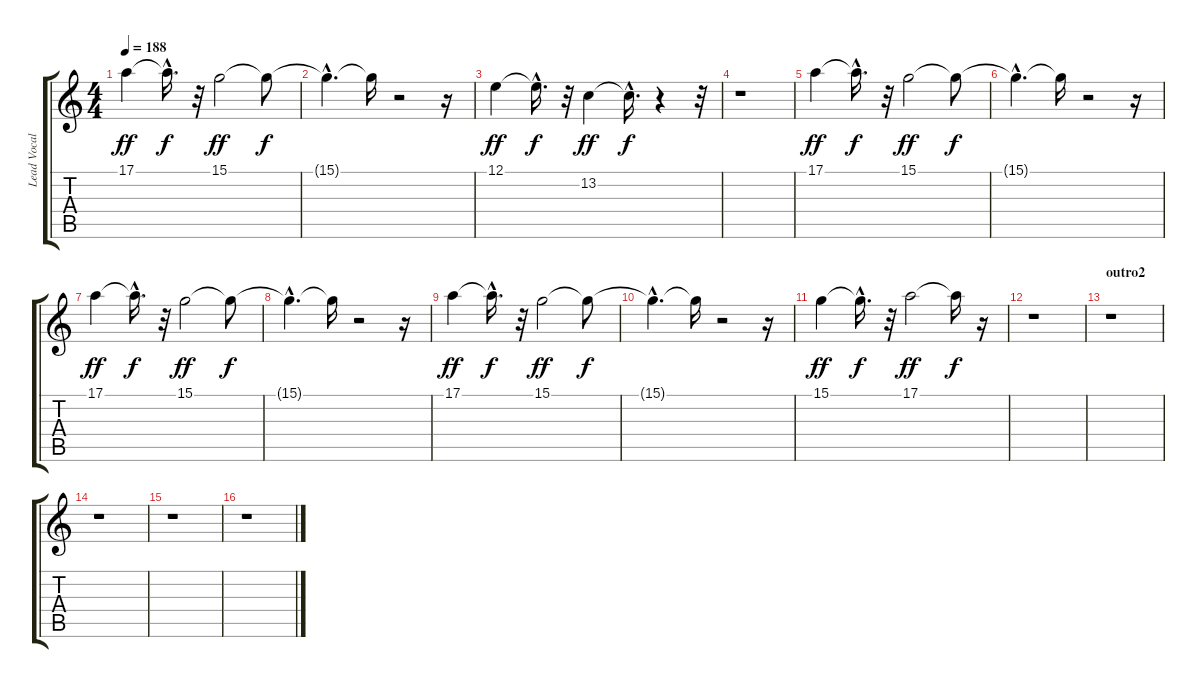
\track ("Lead Vocals (Bruce)" "Lead Vocal") {instrument choiraahs}
\staff {score tabs}
\tuning (E4 B3 G3 D3 A2 E2) {hide}
\ts (4 4)
\tempo 188
\clef g2
\ks c
17.1.4{dy ff} 17.1{hac t}.16{d dy f} r.32 15.1.2{dy ff} 15.1{t}.8{dy f} |
15.1{hac t}.4{d} 15.1{t}.16 r.2 r.16 |
12.1.4{dy ff} 12.1{hac t}.16{d dy f} r.32 13.2.4{dy ff} 13.2{hac t}.16{d dy f} r.4 r.32 |
r.1 |
17.1.4{dy ff} 17.1{hac t}.16{d dy f} r.32 15.1.2{dy ff} 15.1{t}.8{dy f} |
15.1{hac t}.4{d} 15.1{t}.16 r.2 r.16 |
17.1.4{dy ff} 17.1{hac t}.16{d dy f} r.32 15.1.2{dy ff} 15.1{t}.8{dy f} |
15.1{hac t}.4{d} 15.1{t}.16 r.2 r.16 |
17.1.4{dy ff} 17.1{hac t}.16{d dy f} r.32 15.1.2{dy ff} 15.1{t}.8{dy f} |
15.1{hac t}.4{d} 15.1{t}.16 r.2 r.16 |
15.1.4{dy ff} 15.1{hac t}.16{d dy f} r.32 17.1.2{dy ff} 17.1{t}.16{dy f} r.16 |
r.1 |
\section ("" "outro2")
r.1 |
r.1 |
r.1 |
r.1
